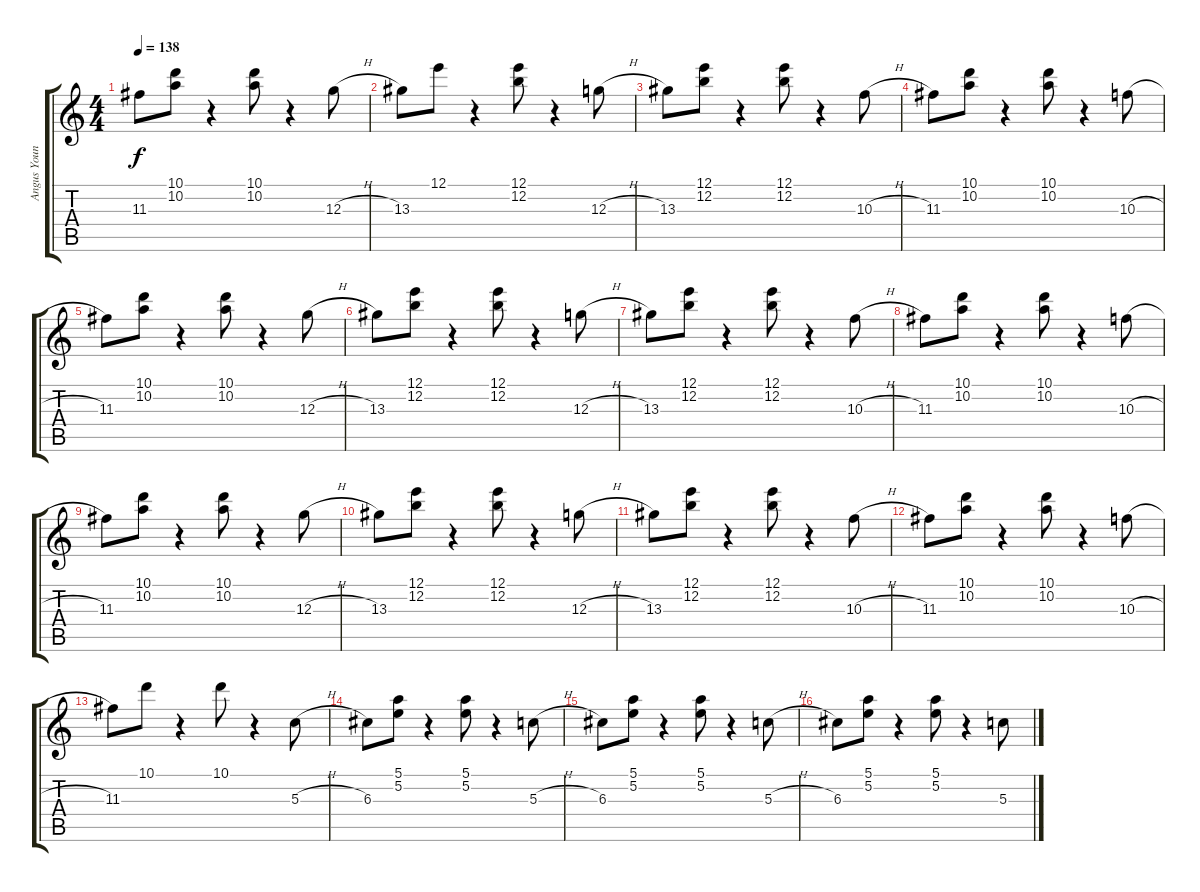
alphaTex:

\track ("Angus Young" "Angus Youn") {instrument overdrivenguitar}
\staff {score tabs}
\tuning (E4 B3 G3 D3 A2 E2) {hide}
\ts (4 4)
\tempo 138
\clef g2
\ks c
11.3.8{dy f} (10.1 10.2).8 r.4 (10.1 10.2).8 r.4 12.3{h}.8 |
13.3.8 12.1.8 r.4 (12.1 12.2).8 r.4 12.3{h}.8 |
13.3.8 (12.1 12.2).8 r.4 (12.1 12.2).8 r.4 10.3{h}.8 |
11.3.8 (10.1 10.2).8 r.4 (10.1 10.2).8 r.4 10.3{h}.8 |
11.3.8 (10.1 10.2).8 r.4 (10.1 10.2).8 r.4 12.3{h}.8 |
13.3.8 (12.1 12.2).8 r.4 (12.1 12.2).8 r.4 12.3{h}.8 |
13.3.8 (12.1 12.2).8 r.4 (12.1 12.2).8 r.4 10.3{h}.8 |
11.3.8 (10.1 10.2).8 r.4 (10.1 10.2).8 r.4 10.3{h}.8 |
11.3.8 (10.1 10.2).8 r.4 (10.1 10.2).8 r.4 12.3{h}.8 |
13.3.8 (12.1 12.2).8 r.4 (12.1 12.2).8 r.4 12.3{h}.8 |
13.3.8 (12.1 12.2).8 r.4 (12.1 12.2).8 r.4 10.3{h}.8 |
11.3.8 (10.1 10.2).8 r.4 (10.1 10.2).8 r.4 10.3{h}.8 |
11.3.8 10.1.8 r.4 10.1.8 r.4 5.3{h}.8 |
6.3.8 (5.1 5.2).8 r.4 (5.1 5.2).8 r.4 5.3{h}.8 |
6.3.8 (5.1 5.2).8 r.4 (5.1 5.2).8 r.4 5.3{h}.8 |
6.3.8 (5.1 5.2).8 r.4 (5.1 5.2).8 r.4 5.3{h}.8
